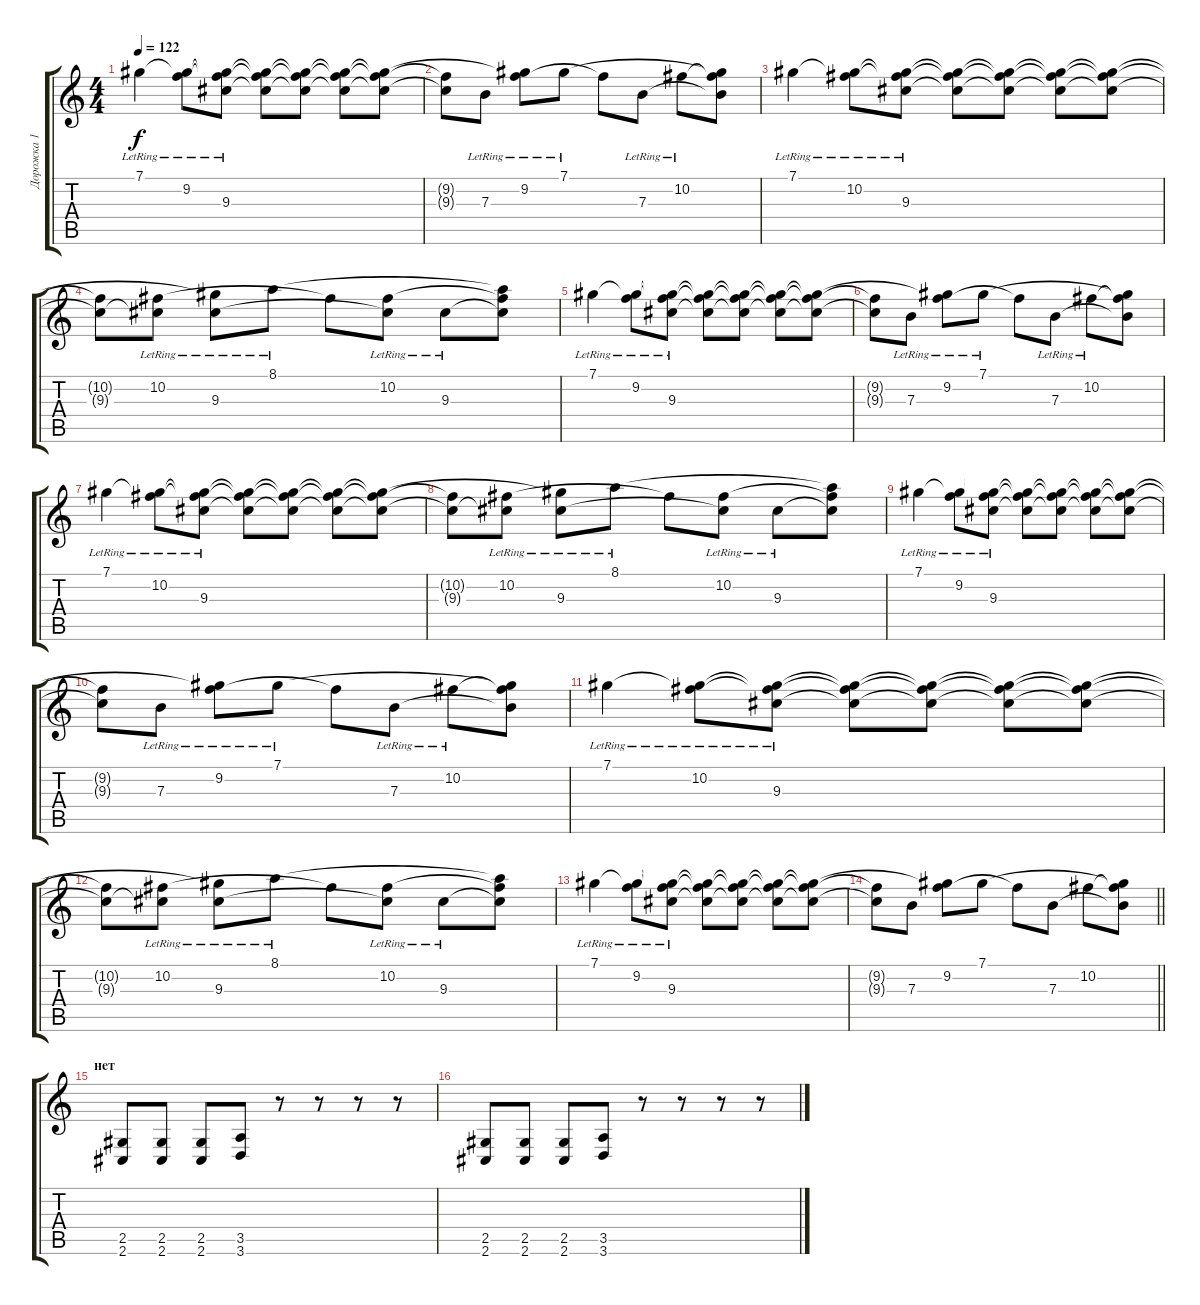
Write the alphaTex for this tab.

\track ("Дорожка 1" "Дорожка 1") {instrument overdrivenguitar}
\staff {score tabs}
\tuning (Db4 Ab3 E3 B2 Gb2 B1) {hide}
\ts (4 4)
\tempo 122
\clef g2
\ks c
7.1{lr}.4{dy f} (7.1{t} 9.2{lr}).8 (7.1{t} 9.2{t} 9.3{lr}).8 (7.1{t} 9.2{t} 9.3{t}).8 (7.1{t} 9.2{t} 9.3{t}).8 (7.1{t} 9.2{t} 9.3{t}).8 (7.1{t} 9.2{t} 9.3{t}).8 |
(9.2{t} 9.3{t}).8 7.3{lr}.8 (7.1{t} 9.2{lr}).8 7.1{lr}.8 9.2{t}.8 7.3{lr}.8 10.2{lr}.8 (7.1{t} 10.2{t} 7.3{t}).8 |
7.1{lr}.4 (7.1{t} 10.2{lr}).8 (7.1{t} 10.2{t} 9.3{lr}).8 (7.1{t} 10.2{t} 9.3{t}).8 (7.1{t} 10.2{t} 9.3{t}).8 (7.1{t} 10.2{t} 9.3{t}).8 (7.1{t} 10.2{t} 9.3{t}).8 |
(10.2{t} 9.3{t}).8 (10.2{lr} 9.3{t}).8 (7.1{t} 9.3{lr}).8 8.1{lr}.8 10.2{t}.8 (10.2{lr} 9.3{t}).8 9.3{lr}.8 (8.1{t} 10.2{t} 9.3{t}).8 |
7.1{lr}.4 (7.1{t} 9.2{lr}).8 (7.1{t} 9.2{t} 9.3{lr}).8 (7.1{t} 9.2{t} 9.3{t}).8 (7.1{t} 9.2{t} 9.3{t}).8 (7.1{t} 9.2{t} 9.3{t}).8 (7.1{t} 9.2{t} 9.3{t}).8 |
(9.2{t} 9.3{t}).8 7.3{lr}.8 (7.1{t} 9.2{lr}).8 7.1{lr}.8 9.2{t}.8 7.3{lr}.8 10.2{lr}.8 (7.1{t} 10.2{t} 7.3{t}).8 |
7.1{lr}.4 (7.1{t} 10.2{lr}).8 (7.1{t} 10.2{t} 9.3{lr}).8 (7.1{t} 10.2{t} 9.3{t}).8 (7.1{t} 10.2{t} 9.3{t}).8 (7.1{t} 10.2{t} 9.3{t}).8 (7.1{t} 10.2{t} 9.3{t}).8 |
(10.2{t} 9.3{t}).8 (10.2{lr} 9.3{t}).8 (7.1{t} 9.3{lr}).8 8.1{lr}.8 10.2{t}.8 (10.2{lr} 9.3{t}).8 9.3{lr}.8 (8.1{t} 10.2{t} 9.3{t}).8 |
7.1{lr}.4 (7.1{t} 9.2{lr}).8 (7.1{t} 9.2{t} 9.3{lr}).8 (7.1{t} 9.2{t} 9.3{t}).8 (7.1{t} 9.2{t} 9.3{t}).8 (7.1{t} 9.2{t} 9.3{t}).8 (7.1{t} 9.2{t} 9.3{t}).8 |
(9.2{t} 9.3{t}).8 7.3{lr}.8 (7.1{t} 9.2{lr}).8 7.1{lr}.8 9.2{t}.8 7.3{lr}.8 10.2{lr}.8 (7.1{t} 10.2{t} 7.3{t}).8 |
7.1{lr}.4 (7.1{t} 10.2{lr}).8 (7.1{t} 10.2{t} 9.3{lr}).8 (7.1{t} 10.2{t} 9.3{t}).8 (7.1{t} 10.2{t} 9.3{t}).8 (7.1{t} 10.2{t} 9.3{t}).8 (7.1{t} 10.2{t} 9.3{t}).8 |
(10.2{t} 9.3{t}).8 (10.2{lr} 9.3{t}).8 (7.1{t} 9.3{lr}).8 8.1{lr}.8 10.2{t}.8 (10.2{lr} 9.3{t}).8 9.3{lr}.8 (8.1{t} 10.2{t} 9.3{t}).8 |
7.1{lr}.4 (7.1{t} 9.2{lr}).8 (7.1{t} 9.2{t} 9.3{lr}).8 (7.1{t} 9.2{t} 9.3{t}).8 (7.1{t} 9.2{t} 9.3{t}).8 (7.1{t} 9.2{t} 9.3{t}).8 (7.1{t} 9.2{t} 9.3{t}).8 |
\barLineRight lightlight
(9.2{t} 9.3{t}).8 7.3.8 (7.1{t} 9.2).8 7.1.8 9.2{t}.8 7.3.8 10.2.8 (7.1{t} 10.2{t} 7.3{t}).8 |
\section ("" "нет")
(2.5 2.6).8{volume 16 instrument overdrivenguitar} (2.5 2.6).8 (2.5 2.6).8 (3.5 3.6).8 r.8 r.8 r.8 r.8 |
(2.5 2.6).8 (2.5 2.6).8 (2.5 2.6).8 (3.5 3.6).8 r.8 r.8 r.8 r.8
